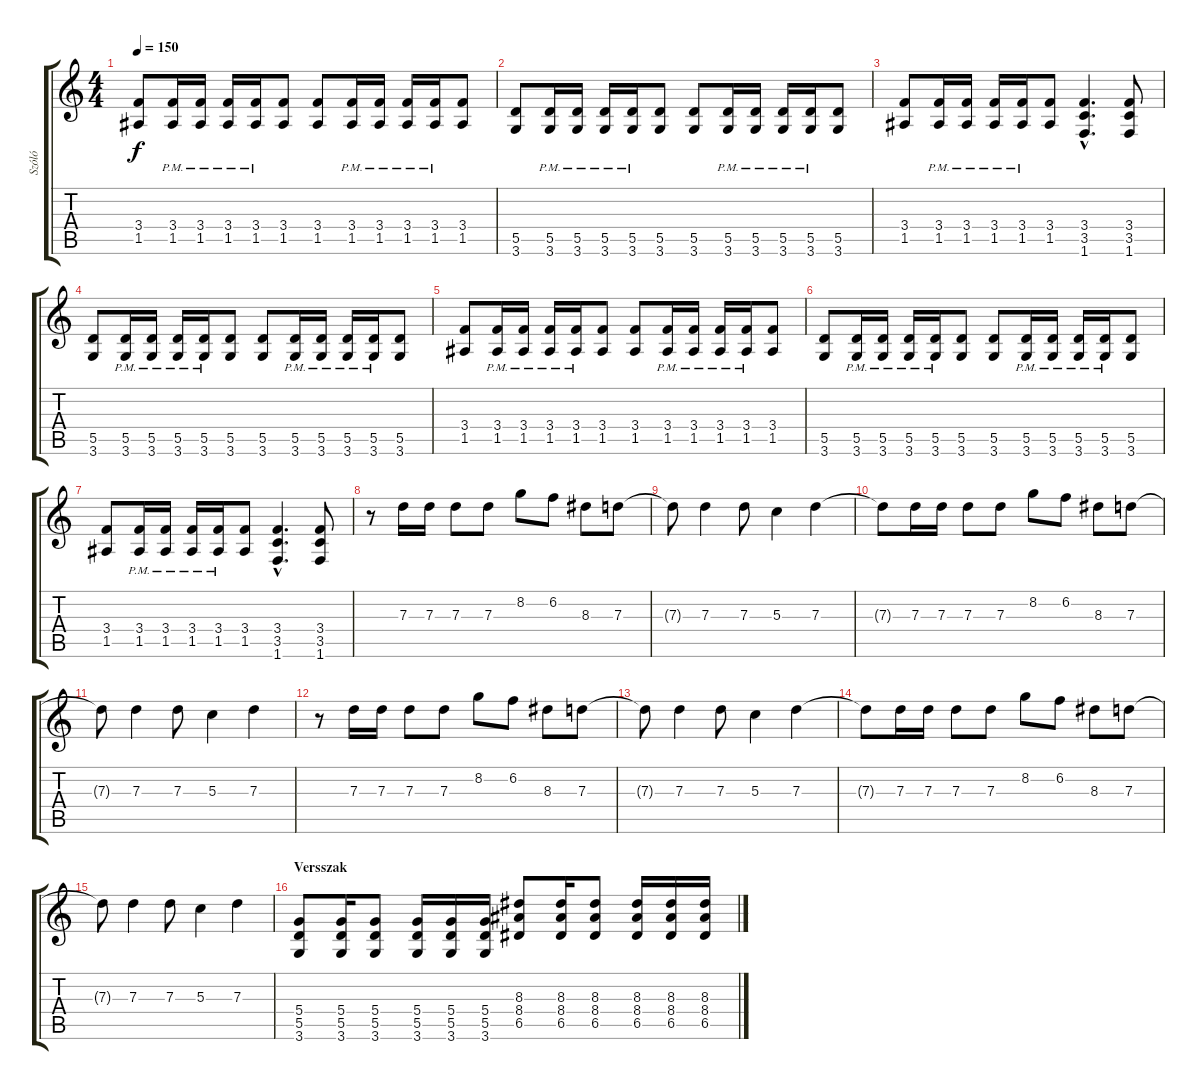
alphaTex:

\track ("Szóló" "Szóló") {instrument distortionguitar}
\staff {score tabs}
\tuning (E4 B3 G3 D3 A2 E2) {hide}
\ts (4 4)
\tempo 150
\clef g2
\ks c
(3.4 1.5).8{dy f} (3.4 1.5{pm}).16 (3.4 1.5{pm}).16 (3.4 1.5{pm}).16 (3.4 1.5{pm}).16 (3.4 1.5).8 (3.4 1.5).8 (3.4 1.5{pm}).16 (3.4 1.5{pm}).16 (3.4 1.5{pm}).16 (3.4 1.5{pm}).16 (3.4 1.5).8 |
(5.5 3.6).8 (5.5 3.6{pm}).16 (5.5 3.6{pm}).16 (5.5 3.6{pm}).16 (5.5 3.6{pm}).16 (5.5 3.6).8 (5.5 3.6).8 (5.5 3.6{pm}).16 (5.5 3.6{pm}).16 (5.5 3.6{pm}).16 (5.5 3.6{pm}).16 (5.5 3.6).8 |
(3.4 1.5).8 (3.4 1.5{pm}).16 (3.4 1.5{pm}).16 (3.4 1.5{pm}).16 (3.4 1.5{pm}).16 (3.4 1.5).8 (3.4{hac} 3.5{hac} 1.6{hac}).4{d} (3.4 3.5 1.6).8 |
(5.5 3.6).8 (5.5 3.6{pm}).16 (5.5 3.6{pm}).16 (5.5 3.6{pm}).16 (5.5 3.6{pm}).16 (5.5 3.6).8 (5.5 3.6).8 (5.5 3.6{pm}).16 (5.5 3.6{pm}).16 (5.5 3.6{pm}).16 (5.5 3.6{pm}).16 (5.5 3.6).8 |
(3.4 1.5).8 (3.4 1.5{pm}).16 (3.4 1.5{pm}).16 (3.4 1.5{pm}).16 (3.4 1.5{pm}).16 (3.4 1.5).8 (3.4 1.5).8 (3.4 1.5{pm}).16 (3.4 1.5{pm}).16 (3.4 1.5{pm}).16 (3.4 1.5{pm}).16 (3.4 1.5).8 |
(5.5 3.6).8 (5.5 3.6{pm}).16 (5.5 3.6{pm}).16 (5.5 3.6{pm}).16 (5.5 3.6{pm}).16 (5.5 3.6).8 (5.5 3.6).8 (5.5 3.6{pm}).16 (5.5 3.6{pm}).16 (5.5 3.6{pm}).16 (5.5 3.6{pm}).16 (5.5 3.6).8 |
(3.4 1.5).8 (3.4 1.5{pm}).16 (3.4 1.5{pm}).16 (3.4 1.5{pm}).16 (3.4 1.5{pm}).16 (3.4 1.5).8 (3.4{hac} 3.5{hac} 1.6{hac}).4{d} (3.4 3.5 1.6).8 |
r.8{volume 10} 7.3.16 7.3.16 7.3.8 7.3.8 8.2.8 6.2.8 8.3.8 7.3.8 |
7.3{t}.8 7.3.4 7.3.8 5.3.4 7.3.4 |
7.3{t}.8 7.3.16 7.3.16 7.3.8 7.3.8 8.2.8 6.2.8 8.3.8 7.3.8 |
7.3{t}.8 7.3.4 7.3.8 5.3.4 7.3.4 |
r.8 7.3.16 7.3.16 7.3.8 7.3.8 8.2.8 6.2.8 8.3.8 7.3.8 |
7.3{t}.8 7.3.4 7.3.8 5.3.4 7.3.4 |
7.3{t}.8 7.3.16 7.3.16 7.3.8 7.3.8 8.2.8 6.2.8 8.3.8 7.3.8 |
7.3{t}.8 7.3.4 7.3.8 5.3.4 7.3.4 |
\section ("" "Versszak")
(5.4 5.5 3.6).8{volume 9} (5.4 5.5 3.6).16 (5.4 5.5 3.6).8 (5.4 5.5 3.6).16 (5.4 5.5 3.6).16 (5.4 5.5 3.6).16 (8.3 8.4 6.5).8 (8.3 8.4 6.5).16 (8.3 8.4 6.5).8 (8.3 8.4 6.5).16 (8.3 8.4 6.5).16 (8.3 8.4 6.5).16
